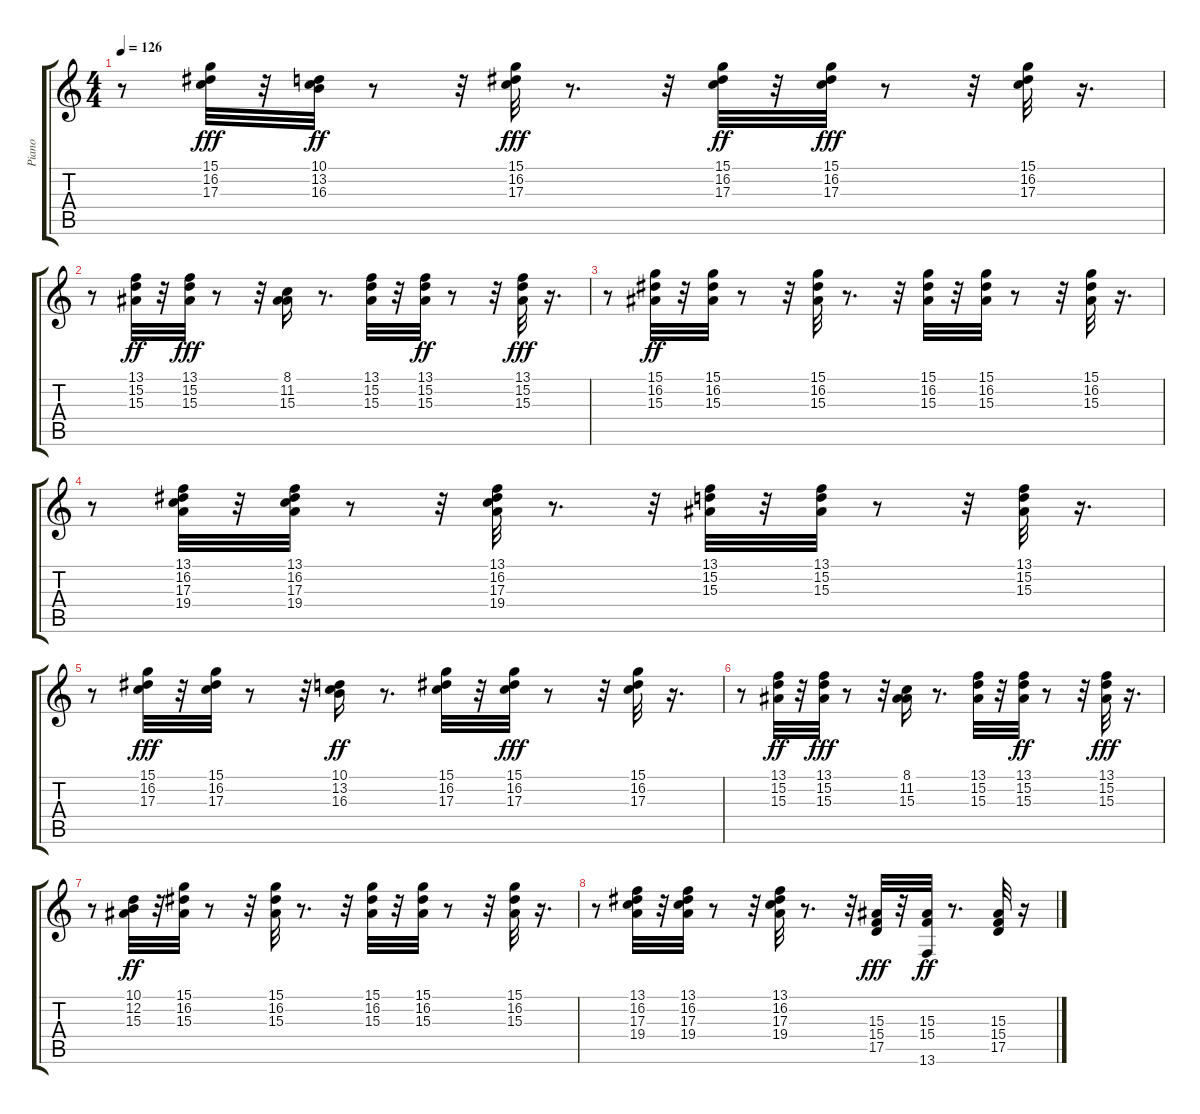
\track ("Piano" "Piano") {instrument acousticgrandpiano}
\staff {score tabs}
\tuning (E4 B3 G3 D3 A2 E2) {hide}
\ts (4 4)
\tempo 126
\clef g2
\ks c
r.8{dy ff} (15.1 16.2 17.3).32{dy fff} r.32 (10.1 13.2 16.3).32{dy ff} r.8 r.32 (15.1 16.2 17.3).32{dy fff} r.8{d} r.32 (15.1 16.2 17.3).32{dy ff} r.32 (15.1 16.2 17.3).32{dy fff} r.8 r.32 (15.1 16.2 17.3).32 r.16{d} |
r.8 (13.1 15.2 15.3).32{dy ff} r.32 (13.1 15.2 15.3).32{dy fff} r.8 r.32 (8.1 11.2 15.3).16 r.8{d} (13.1 15.2 15.3).32 r.32 (13.1 15.2 15.3).32{dy ff} r.8 r.32 (13.1 15.2 15.3).32{dy fff} r.16{d} |
r.8 (15.1 16.2 15.3).32{dy ff} r.32 (15.1 16.2 15.3).32 r.8 r.32 (15.1 16.2 15.3).32 r.8{d} r.32 (15.1 16.2 15.3).32 r.32 (15.1 16.2 15.3).32 r.8 r.32 (15.1 16.2 15.3).32 r.16{d} |
r.8 (13.1 16.2 17.3 19.4).32 r.32 (13.1 16.2 17.3 19.4).32 r.8 r.32 (13.1 16.2 17.3 19.4).32 r.8{d} r.32 (13.1 15.2 15.3).32 r.32 (13.1 15.2 15.3).32 r.8 r.32 (13.1 15.2 15.3).32 r.16{d} |
r.8 (15.1 16.2 17.3).32{dy fff} r.32 (15.1 16.2 17.3).32 r.8 r.32 (10.1 13.2 16.3).16{dy ff} r.8{d} (15.1 16.2 17.3).32 r.32 (15.1 16.2 17.3).32{dy fff} r.8 r.32 (15.1 16.2 17.3).32 r.16{d} |
r.8 (13.1 15.2 15.3).32{dy ff} r.32 (13.1 15.2 15.3).32{dy fff} r.8 r.32 (8.1 11.2 15.3).16 r.8{d} (13.1 15.2 15.3).32 r.32 (13.1 15.2 15.3).32{dy ff} r.8 r.32 (13.1 15.2 15.3).32{dy fff} r.16{d} |
r.8 (10.1 12.2 15.3).32{dy ff} r.32 (15.1 16.2 15.3).32 r.8 r.32 (15.1 16.2 15.3).32 r.8{d} r.32 (15.1 16.2 15.3).32 r.32 (15.1 16.2 15.3).32 r.8 r.32 (15.1 16.2 15.3).32 r.16{d} |
r.8 (13.1 16.2 17.3 19.4).32 r.32 (13.1 16.2 17.3 19.4).32 r.8 r.32 (13.1 16.2 17.3 19.4).32 r.8{d} r.32 (15.3 15.4 17.5).32{dy fff} r.32 (15.3 15.4 13.6).32{dy ff} r.8{d} (15.3 15.4 17.5).32 r.16
